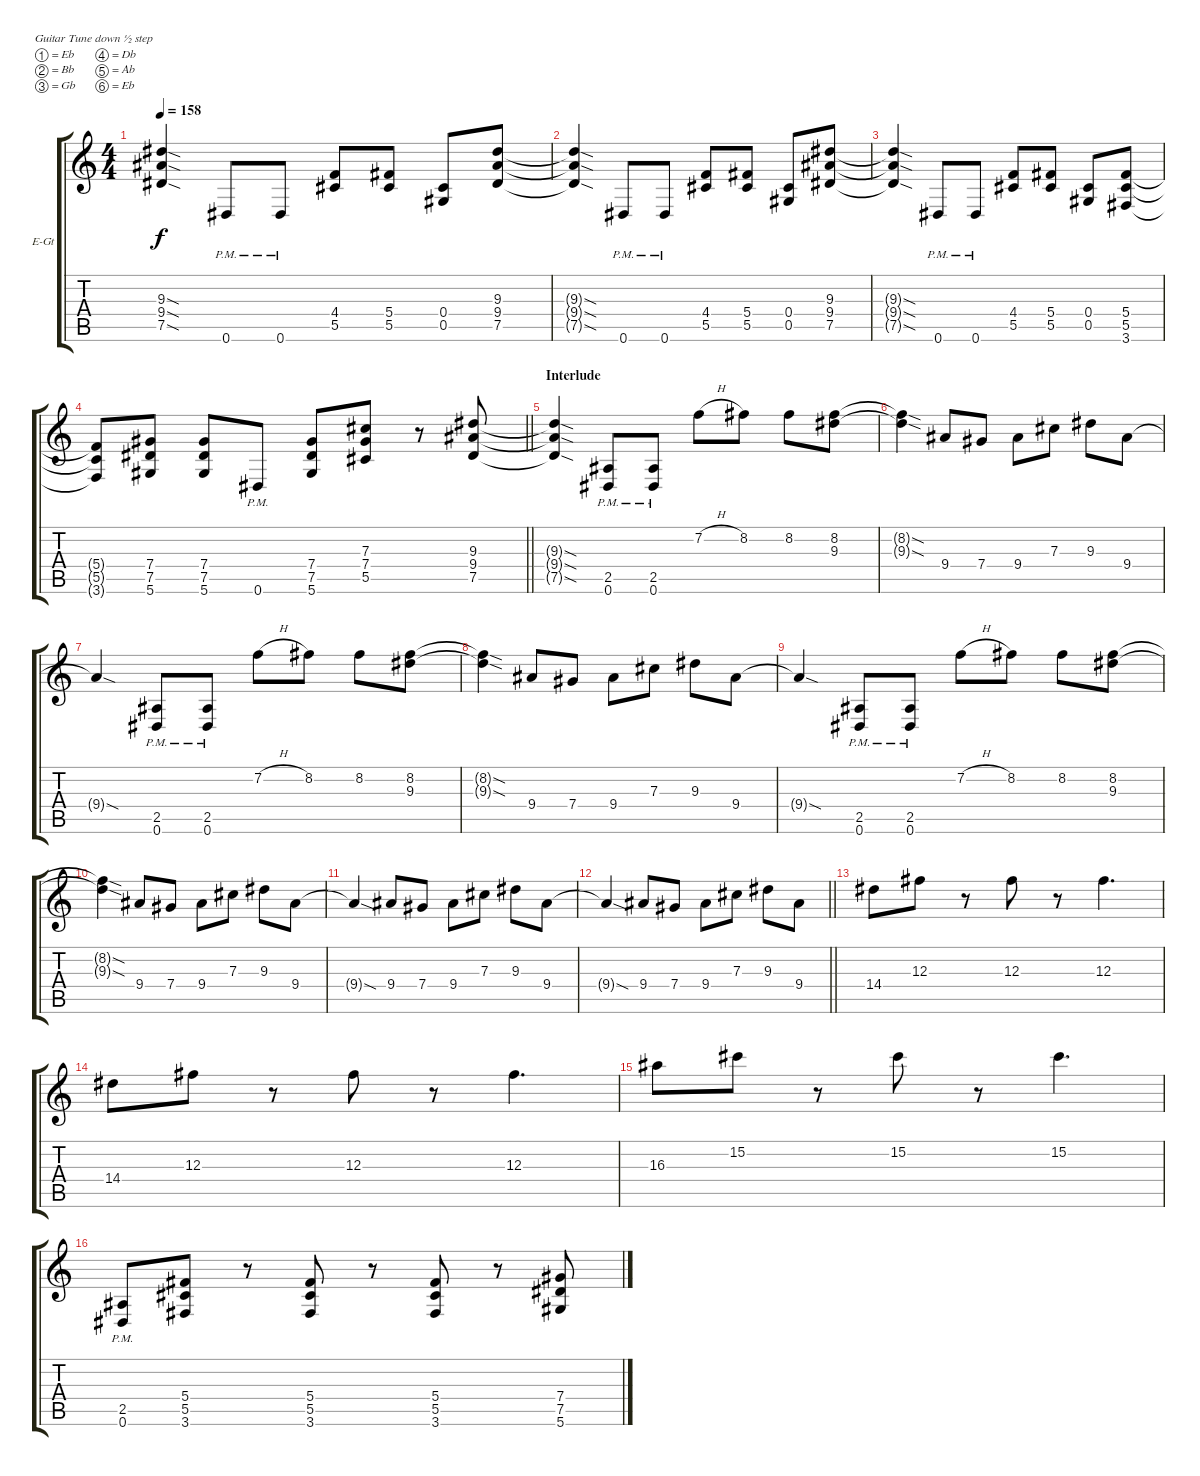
\bracketExtendMode groupsimilarinstruments
\firstSystemTrackNameOrientation horizontal
\otherSystemsTrackNameOrientation horizontal
\track ("Guitar 1" "E-Gt") {instrument distortionguitar}
\staff {score tabs}
\tuning (Eb4 Bb3 Gb3 Db3 Ab2 Eb2)
\ts (4 4)
\section ("" "")
\tempo 158
\clef g2
\ks c
(9.4{sod t} 7.5{sod t} 9.3{sod t}).4{dy f} 0.6{pm}.8 0.6{pm}.8 (4.4 5.5).8 (5.4 5.5).8 (0.4 0.5).8 (9.4 7.5 9.3).8 |
(9.4{sod t} 7.5{sod t} 9.3{sod t}).4 0.6{pm}.8 0.6{pm}.8 (4.4 5.5).8 (5.4 5.5).8 (0.4 0.5).8 (9.4 7.5 9.3).8 |
(9.4{sod t} 7.5{sod t} 9.3{sod t}).4 0.6{pm}.8 0.6{pm}.8 (4.4 5.5).8 (5.4 5.5).8 (0.4 0.5).8 (5.5 3.6 5.4).8 |
\barLineRight lightlight
(5.5{t} 3.6{t} 5.4{t}).8 (7.5 5.6 7.4).8 (7.5 5.6 7.4).8 0.6{pm}.8 (7.5 5.6 7.4).8 (7.4 5.5 7.3).8 r.8 (9.4 7.5 9.3).8 |
\section ("" "Interlude")
(9.4{sod t} 7.5{sod t} 9.3{sod t}).4 (0.6{pm} 2.5{pm}).8 (0.6{pm} 2.5{pm}).8 7.2{h}.8 8.2.8 8.2.8 (8.2 9.3).8 |
(8.2{sod t} 9.3{sod t}).4 9.4.8 7.4.8 9.4.8 7.3.8 9.3.8 9.4.8 |
9.4{sod t}.4 (0.6{pm} 2.5{pm}).8 (0.6{pm} 2.5{pm}).8 7.2{h}.8 8.2.8 8.2.8 (8.2 9.3).8 |
(8.2{sod t} 9.3{sod t}).4 9.4.8 7.4.8 9.4.8 7.3.8 9.3.8 9.4.8 |
9.4{sod t}.4 (0.6{pm} 2.5{pm}).8 (0.6{pm} 2.5{pm}).8 7.2{h}.8 8.2.8 8.2.8 (8.2 9.3).8 |
(8.2{sod t} 9.3{sod t}).4 9.4.8 7.4.8 9.4.8 7.3.8 9.3.8 9.4.8 |
9.4{sod t}.4 9.4.8 7.4.8 9.4.8 7.3.8 9.3.8 9.4.8 |
\barLineRight lightlight
9.4{sod t}.4 9.4.8 7.4.8 9.4.8 7.3.8 9.3.8 9.4.8 |
\section ("" "")
14.4.8 12.3.8 r.8 12.3.8 r.8 12.3.4{d} |
14.4.8 12.3.8 r.8 12.3.8 r.8 12.3.4{d} |
16.3.8 15.2.8 r.8 15.2.8 r.8 15.2.4{d} |
(0.6{pm} 2.5{pm}).8 (5.4 5.5 3.6).8 r.8 (5.4 5.5 3.6).8 r.8 (5.4 5.5 3.6).8 r.8 (7.4 7.5 5.6).8
